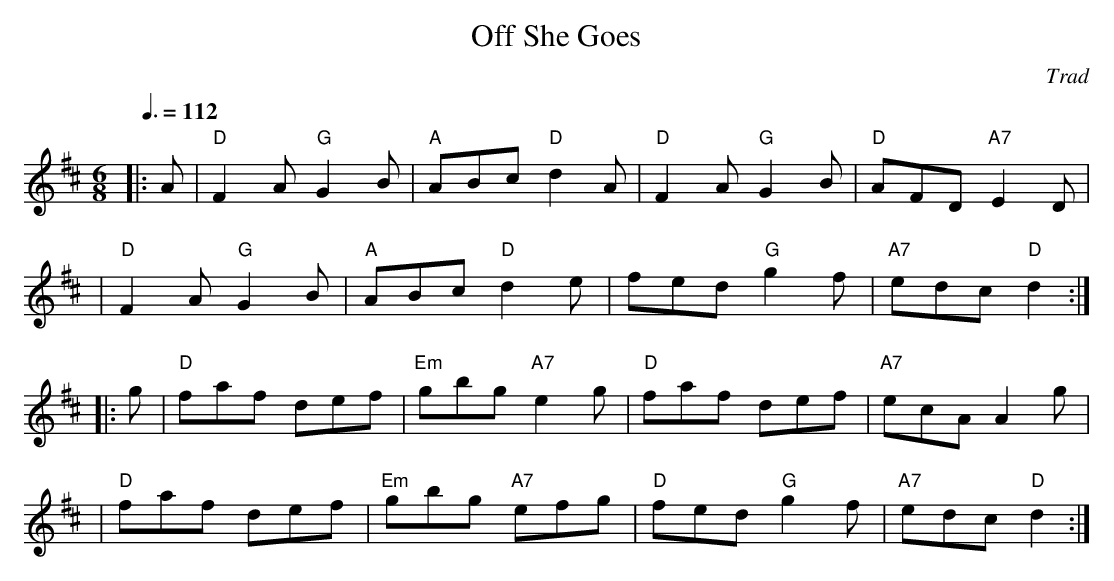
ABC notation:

X:1
T: Off She Goes
O: Trad
M: 6/8
L: 1/8
Q: 3/8=112
K: D
|: A \
| "D"F2A "G"G2B | "A"ABc "D"d2A | "D"F2A "G"G2B | "D"AFD "A7"E2D |
| "D"F2A "G"G2B | "A"ABc "D"d2e | fed "G"g2f | "A7"edc "D"d2 :|
|: g \
| "D"faf def | "Em"gbg "A7"e2g | "D"faf def | "A7"ecA A2g |
| "D"faf def | "Em"gbg "A7"efg | "D"fed "G"g2f | "A7"edc "D"d2 :|
